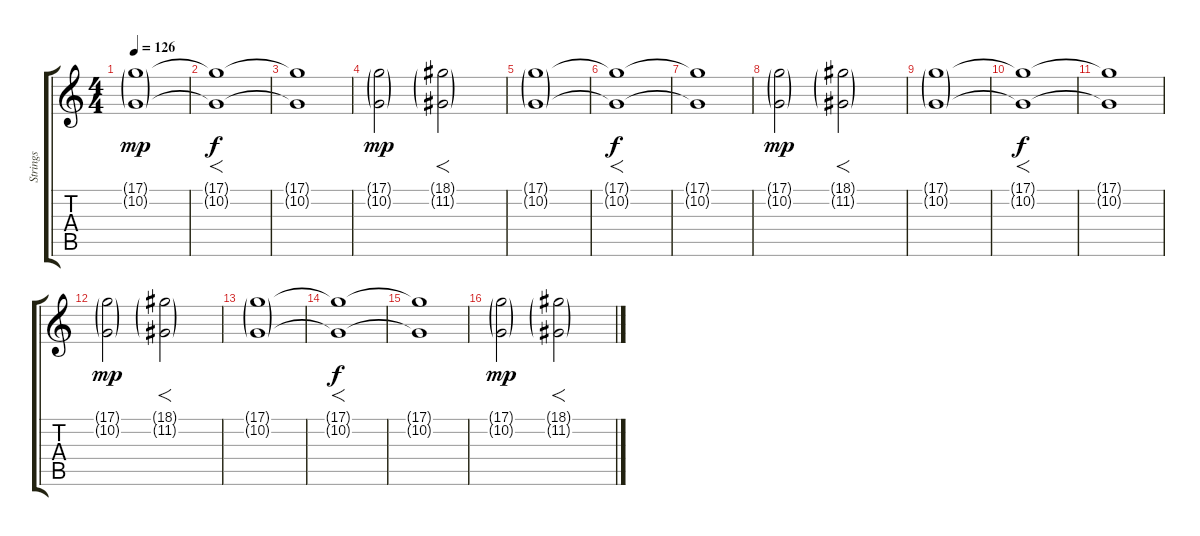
\track ("Strings" "Strings") {instrument stringensemble2}
\staff {score tabs}
\tuning (D4 A3 F3 C3 G2 C2) {hide}
\ts (4 4)
\tempo 126
\clef g2
\ks c
(17.1{g} 10.2{g}).1{dy mp} |
(17.1{t} 10.2{t}).1{f dy f} |
(17.1{t} 10.2{t}).1 |
(17.1{g} 10.2{g}).2{dy mp} (18.1{g} 11.2{g}).2{f} |
(17.1{g} 10.2{g}).1 |
(17.1{t} 10.2{t}).1{f dy f} |
(17.1{t} 10.2{t}).1 |
(17.1{g} 10.2{g}).2{dy mp} (18.1{g} 11.2{g}).2{f} |
(17.1{g} 10.2{g}).1 |
(17.1{t} 10.2{t}).1{f dy f} |
(17.1{t} 10.2{t}).1 |
(17.1{g} 10.2{g}).2{dy mp} (18.1{g} 11.2{g}).2{f} |
(17.1{g} 10.2{g}).1 |
(17.1{t} 10.2{t}).1{f dy f} |
(17.1{t} 10.2{t}).1 |
(17.1{g} 10.2{g}).2{dy mp} (18.1{g} 11.2{g}).2{f}
